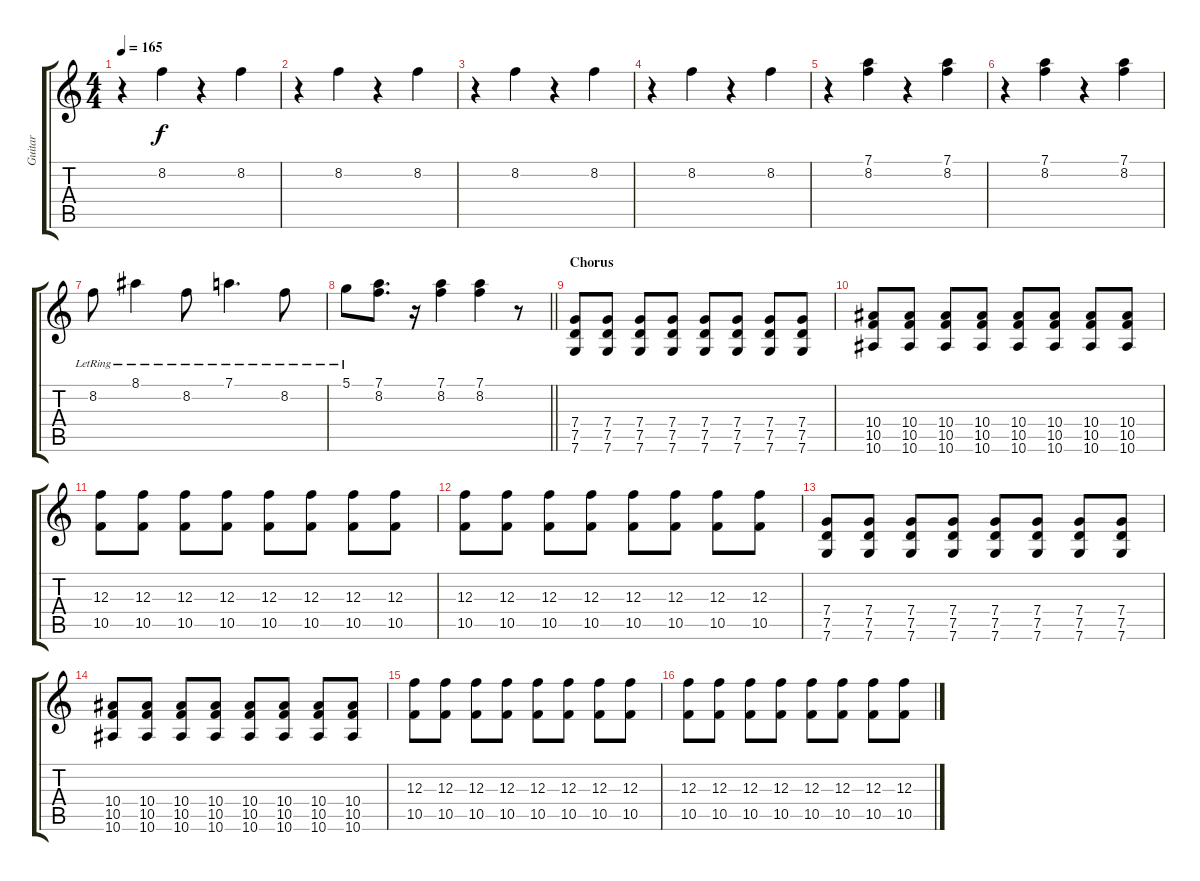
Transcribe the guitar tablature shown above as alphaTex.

\track ("Guitar" "Guitar") {instrument overdrivenguitar}
\staff {score tabs}
\tuning (D4 A3 F3 C3 G2 C2) {hide}
\ts (4 4)
\tempo 165
\clef g2
\ks c
r.4{dy f} 8.2.4 r.4 8.2.4 |
r.4 8.2.4 r.4 8.2.4 |
r.4 8.2.4 r.4 8.2.4 |
r.4 8.2.4 r.4 8.2.4 |
r.4 (7.1 8.2).4 r.4 (7.1 8.2).4 |
r.4 (7.1 8.2).4 r.4 (7.1 8.2).4 |
8.2{lr}.8 8.1{lr}.4 8.2{lr}.8 7.1{lr}.4{d} 8.2{lr}.8 |
\barLineRight lightlight
5.1{lr}.8 (7.1 8.2).8{d} r.16 (7.1 8.2).4 (7.1 8.2).4 r.8 |
\section ("" "Chorus")
(7.4 7.5 7.6).8 (7.4 7.5 7.6).8 (7.4 7.5 7.6).8 (7.4 7.5 7.6).8 (7.4 7.5 7.6).8 (7.4 7.5 7.6).8 (7.4 7.5 7.6).8 (7.4 7.5 7.6).8 |
(10.4 10.5 10.6).8 (10.4 10.5 10.6).8 (10.4 10.5 10.6).8 (10.4 10.5 10.6).8 (10.4 10.5 10.6).8 (10.4 10.5 10.6).8 (10.4 10.5 10.6).8 (10.4 10.5 10.6).8 |
(12.3 10.5).8 (12.3 10.5).8 (12.3 10.5).8 (12.3 10.5).8 (12.3 10.5).8 (12.3 10.5).8 (12.3 10.5).8 (12.3 10.5).8 |
(12.3 10.5).8 (12.3 10.5).8 (12.3 10.5).8 (12.3 10.5).8 (12.3 10.5).8 (12.3 10.5).8 (12.3 10.5).8 (12.3 10.5).8 |
(7.4 7.5 7.6).8 (7.4 7.5 7.6).8 (7.4 7.5 7.6).8 (7.4 7.5 7.6).8 (7.4 7.5 7.6).8 (7.4 7.5 7.6).8 (7.4 7.5 7.6).8 (7.4 7.5 7.6).8 |
(10.4 10.5 10.6).8 (10.4 10.5 10.6).8 (10.4 10.5 10.6).8 (10.4 10.5 10.6).8 (10.4 10.5 10.6).8 (10.4 10.5 10.6).8 (10.4 10.5 10.6).8 (10.4 10.5 10.6).8 |
(12.3 10.5).8 (12.3 10.5).8 (12.3 10.5).8 (12.3 10.5).8 (12.3 10.5).8 (12.3 10.5).8 (12.3 10.5).8 (12.3 10.5).8 |
(12.3 10.5).8 (12.3 10.5).8 (12.3 10.5).8 (12.3 10.5).8 (12.3 10.5).8 (12.3 10.5).8 (12.3 10.5).8 (12.3 10.5).8
